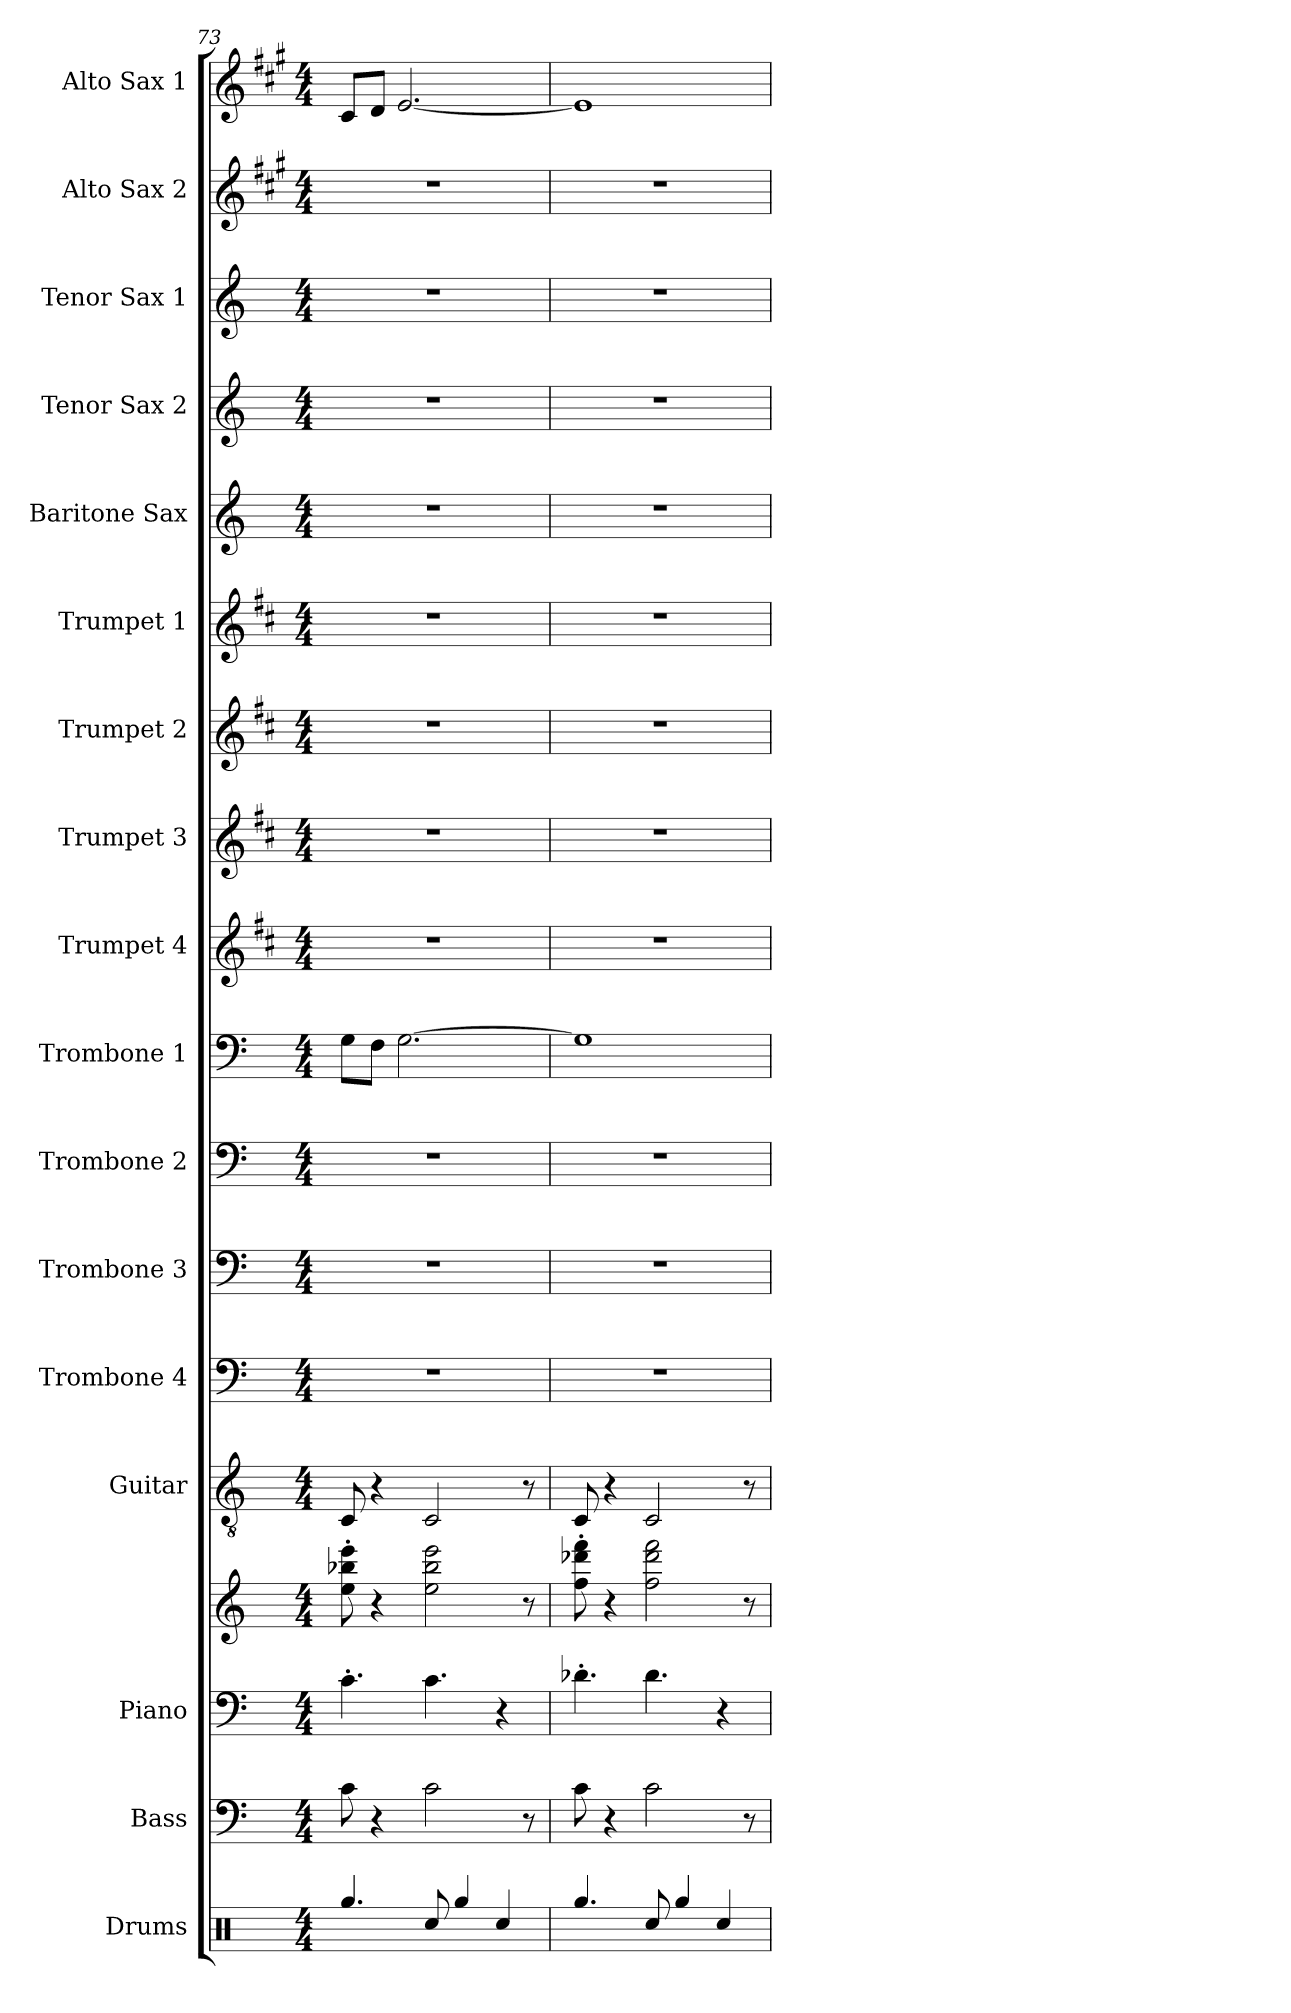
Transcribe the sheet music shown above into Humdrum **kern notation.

**kern	**kern	**kern	**kern	**kern	**kern	**kern	**kern	**kern	**kern	**kern	**kern	**kern	**kern	**kern	**kern	**kern	**kern
*part17	*part16	*part15	*part15	*part14	*part13	*part12	*part11	*part10	*part9	*part8	*part7	*part6	*part5	*part4	*part3	*part2	*part1
*staff18	*staff17	*staff16	*staff15	*staff14	*staff13	*staff12	*staff11	*staff10	*staff9	*staff8	*staff7	*staff6	*staff5	*staff4	*staff3	*staff2	*staff1
*I"Drums	*I"Bass	*I"Piano	*	*I"Guitar	*I"Trombone 4	*I"Trombone 3	*I"Trombone 2	*I"Trombone 1	*I"Trumpet 4	*I"Trumpet 3	*I"Trumpet 2	*I"Trumpet 1	*I"Baritone Sax	*I"Tenor Sax 2	*I"Tenor Sax 1	*I"Alto Sax 2	*I"Alto Sax 1
*I'Drums	*I'Bass	*I'Piano	*	*I'Gtr.	*I'Tbn. 4	*I'Tbn. 3	*I'Tbn. 2	*I'Tbn. 1	*I'Tpt. 4	*I'Tpt. 3	*I'Tpt. 2	*I'Tpt. 1	*I'Bari	*I'Tenor 2	*I'Tenor 1	*I'Alto 2	*I'Alto 1
*clefX	*clefF4	*clefF4	*clefG2	*clefGv2	*clefF4	*clefF4	*clefF4	*clefF4	*clefG2	*clefG2	*clefG2	*clefG2	*clefG2	*clefG2	*clefG2	*clefG2	*clefG2
*	*ITrd7c12	*	*	*	*	*	*	*	*ITrd1c2	*ITrd1c2	*ITrd1c2	*ITrd1c2	*ITrd12c21	*ITrd8c14	*ITrd8c14	*ITrd5c9	*ITrd5c9
*k[]	*k[]	*k[]	*k[]	*k[]	*k[]	*k[]	*k[]	*k[]	*k[]	*k[]	*k[]	*k[]	*k[]	*k[]	*k[]	*k[]	*k[]
*M4/4	*M4/4	*M4/4	*M4/4	*M4/4	*M4/4	*M4/4	*M4/4	*M4/4	*M4/4	*M4/4	*M4/4	*M4/4	*M4/4	*M4/4	*M4/4	*M4/4	*M4/4
=73	=73	=73	=73	=73	=73	=73	=73	=73	=73	=73	=73	=73	=73	=73	=73	=73	=73
4.Rgg/	8C\	4.c'\	8ee\' 8bb-X\' 8eee\'	8C/	1r	1r	1r	8G\L	1r	1r	1r	1r	1r	1r	1r	1r	8E/L
.	4r	.	4r	4r	.	.	.	8F\J	.	.	.	.	.	.	.	.	8F/J
.	.	.	.	.	.	.	.	[2.G\	.	.	.	.	.	.	.	.	[2.G/
8Rcc/	2C\	4.c\	2ee\ 2bb-\ 2eee\	2C/	.	.	.	.	.	.	.	.	.	.	.	.	.
4Rgg/	.	.	.	.	.	.	.	.	.	.	.	.	.	.	.	.	.
4Rcc/	.	4r	.	.	.	.	.	.	.	.	.	.	.	.	.	.	.
.	8r	.	8r	8r	.	.	.	.	.	.	.	.	.	.	.	.	.
=74	=74	=74	=74	=74	=74	=74	=74	=74	=74	=74	=74	=74	=74	=74	=74	=74	=74
4.Rgg/	8C\	4.d-X'\	8ff\' 8ddd-X\' 8fff\'	8C/	1r	1r	1r	1G]	1r	1r	1r	1r	1r	1r	1r	1r	1G]
.	4r	.	4r	4r	.	.	.	.	.	.	.	.	.	.	.	.	.
8Rcc/	2C\	4.d-\	2ff\ 2ddd-\ 2fff\	2C/	.	.	.	.	.	.	.	.	.	.	.	.	.
4Rgg/	.	.	.	.	.	.	.	.	.	.	.	.	.	.	.	.	.
4Rcc/	.	4r	.	.	.	.	.	.	.	.	.	.	.	.	.	.	.
.	8r	.	8r	8r	.	.	.	.	.	.	.	.	.	.	.	.	.
=	=	=	=	=	=	=	=	=	=	=	=	=	=	=	=	=	=
*-	*-	*-	*-	*-	*-	*-	*-	*-	*-	*-	*-	*-	*-	*-	*-	*-	*-
